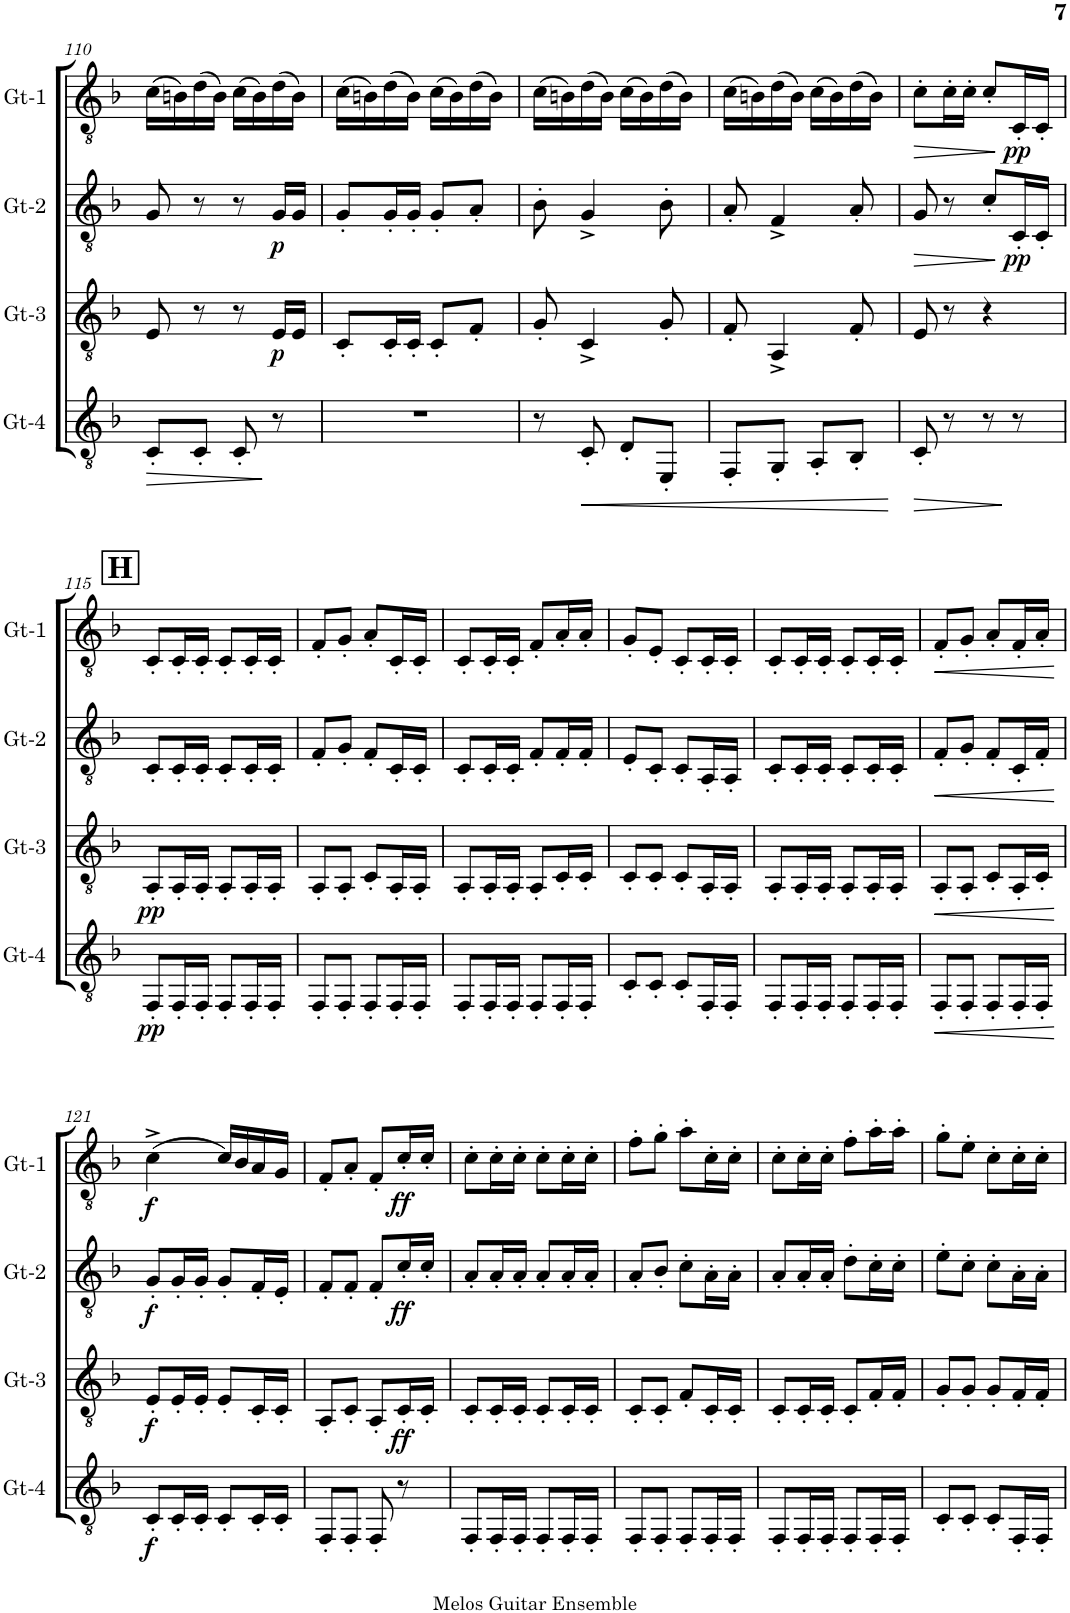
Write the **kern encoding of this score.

**kern	**dynam	**kern	**dynam	**kern	**dynam	**kern	**dynam
*part4	*part4	*part3	*part3	*part2	*part2	*part1	*part1
*staff4	*staff4	*staff3	*staff3	*staff2	*staff2	*staff1	*staff1
*I"Gt-4	*	*I"Gt-3	*	*I"Gt-2	*	*I"Gt-1	*
*I'Gt-4	*	*I'Gt-3	*	*I'Gt-2	*	*I'Gt-1	*
!!LO:PB:g=z
*clefGv2	*	*clefGv2	*	*clefGv2	*	*clefGv2	*
*k[b-]	*	*k[b-]	*	*k[b-]	*	*k[b-]	*
*M2/4	*	*M2/4	*	*M2/4	*	*M2/4	*
=110	=110	=110	=110	=110	=110	=110	=110
!	!LO:HP:b	!	!	!	!	!	!
8C'/L	>	8E/	.	8G/	.	(16c\LL	.
.	.	.	.	.	.	16Bn\)	.
8C'/J	.	8r	.	8r	.	(16d\	.
.	.	.	.	.	.	16B\JJ)	.
8C'/	.	8r	.	8r	.	(16c\LL	.
.	.	.	.	.	.	16B\)	.
!	!	!	!LO:DY:b	!	!LO:DY:b	!	!
8r	]	16E/LL	p	16G/LL	p	(16d\	.
.	.	16E/JJ	.	16G/JJ	.	16B\JJ)	.
=111	=111	=111	=111	=111	=111	=111	=111
2r	.	8C'/L	.	8G'/L	.	(16c\LL	.
.	.	.	.	.	.	16Bn\)	.
.	.	16C'/L	.	16G'/L	.	(16d\	.
.	.	16C'/JJ	.	16G'/JJ	.	16B\JJ)	.
.	.	8C'/L	.	8G'/L	.	(16c\LL	.
.	.	.	.	.	.	16B\)	.
.	.	8F'/J	.	8A'/J	.	(16d\	.
.	.	.	.	.	.	16B\JJ)	.
=112	=112	=112	=112	=112	=112	=112	=112
8r	.	8G'/	.	8B-'\	.	(16c\LL	.
.	.	.	.	.	.	16Bn\)	.
!	!LO:HP:b	!	!	!	!	!	!
8C'/	<	4C^/	.	4G^/	.	(16d\	.
.	.	.	.	.	.	16B\JJ)	.
8D'/L	.	.	.	.	.	(16c\LL	.
.	.	.	.	.	.	16B\)	.
8EE'/J	.	8G'/	.	8B-'\	.	(16d\	.
.	.	.	.	.	.	16B\JJ)	.
=113	=113	=113	=113	=113	=113	=113	=113
8FF'/L	.	8F'/	.	8A'/	.	(16c\LL	.
.	.	.	.	.	.	16Bn\)	.
8GG'/J	.	4AA^/	.	4F^/	.	(16d\	.
.	.	.	.	.	.	16B\JJ)	.
8AA'/L	.	.	.	.	.	(16c\LL	.
.	.	.	.	.	.	16B\)	.
8BB-'/J	.	8F'/	.	8A'/	.	(16d\	.
.	.	.	.	.	.	16B\JJ)	.
.	[	.	.	.	.	.	.
=114	=114	=114	=114	=114	=114	=114	=114
!	!LO:HP:b	!	!	!	!LO:HP:b	!	!LO:HP:b
8C'/	>	8E/	.	8G/	>	8c'\L	>
8r	.	8r	.	8r	.	16c'\L	.
.	.	.	.	.	.	16c'\JJ	.
8r	.	4r	.	8c'/L	.	8c'/L	.
!	!	!	!	!	!LO:DY:n=1:b	!	!LO:DY:n=1:b
8r	]	.	.	16C'/L	] pp	16C'/L	] pp
.	.	.	.	16C'/JJ	.	16C'/JJ	.
!!LO:LB:g=z
!!LO:REH:place=s1:a:B:cj:fs=14:t=H
=115	=115	=115	=115	=115	=115	=115	=115
!	!LO:DY:b	!	!LO:DY:b	!	!	!	!
8FF'/L	pp	8AA'/L	pp	8C'/L	.	8C'/L	.
16FF'/L	.	16AA'/L	.	16C'/L	.	16C'/L	.
16FF'/JJ	.	16AA'/JJ	.	16C'/JJ	.	16C'/JJ	.
8FF'/L	.	8AA'/L	.	8C'/L	.	8C'/L	.
16FF'/L	.	16AA'/L	.	16C'/L	.	16C'/L	.
16FF'/JJ	.	16AA'/JJ	.	16C'/JJ	.	16C'/JJ	.
=116	=116	=116	=116	=116	=116	=116	=116
8FF'/L	.	8AA'/L	.	8F'/L	.	8F'/L	.
8FF'/J	.	8AA'/J	.	8G'/J	.	8G'/J	.
8FF'/L	.	8C'/L	.	8F'/L	.	8A'/L	.
16FF'/L	.	16AA'/L	.	16C'/L	.	16C'/L	.
16FF'/JJ	.	16AA'/JJ	.	16C'/JJ	.	16C'/JJ	.
=117	=117	=117	=117	=117	=117	=117	=117
8FF'/L	.	8AA'/L	.	8C'/L	.	8C'/L	.
16FF'/L	.	16AA'/L	.	16C'/L	.	16C'/L	.
16FF'/JJ	.	16AA'/JJ	.	16C'/JJ	.	16C'/JJ	.
8FF'/L	.	8AA'/L	.	8F'/L	.	8F'/L	.
16FF'/L	.	16C'/L	.	16A'/L	.	16A'/L	.
16FF'/JJ	.	16C'/JJ	.	16F'/JJ	.	16A'/JJ	.
=118	=118	=118	=118	=118	=118	=118	=118
8C'/L	.	8C'/L	.	8E'/L	.	8G'/L	.
8C'/J	.	8C'/J	.	8C'/J	.	8E'/J	.
8C'/L	.	8C'/L	.	8C'/L	.	8C'/L	.
16FF'/L	.	16AA'/L	.	16AA'/L	.	16C'/L	.
16FF'/JJ	.	16AA'/JJ	.	16AA'/JJ	.	16C'/JJ	.
=119	=119	=119	=119	=119	=119	=119	=119
8FF'/L	.	8AA'/L	.	8C'/L	.	8C'/L	.
16FF'/L	.	16AA'/L	.	16C'/L	.	16C'/L	.
16FF'/JJ	.	16AA'/JJ	.	16C'/JJ	.	16C'/JJ	.
8FF'/L	.	8AA'/L	.	8C'/L	.	8C'/L	.
16FF'/L	.	16AA'/L	.	16C'/L	.	16C'/L	.
16FF'/JJ	.	16AA'/JJ	.	16C'/JJ	.	16C'/JJ	.
=120	=120	=120	=120	=120	=120	=120	=120
!	!LO:HP:b	!	!LO:HP:b	!	!LO:HP:b	!	!LO:HP:b
8FF'/L	<	8AA'/L	<	8F'/L	<	8F'/L	<
8FF'/J	.	8AA'/J	.	8G'/J	.	8G'/J	.
8FF'/L	.	8C'/L	.	8F'/L	.	8A'/L	.
16FF'/L	.	16AA'/L	.	16C'/L	.	16F'/L	.
16FF'/JJ	.	16C'/JJ	.	16F'/JJ	.	16A'/JJ	.
.	[	.	[	.	[	.	[
!!LO:LB:g=z
=121	=121	=121	=121	=121	=121	=121	=121
!	!LO:DY:b	!	!LO:DY:b	!	!LO:DY:b	!	!LO:DY:b
8C'/L	f	8E'/L	f	8G'/L	f	(4c^\	f
16C'/L	.	16E'/L	.	16G'/L	.	.	.
16C'/JJ	.	16E'/JJ	.	16G'/JJ	.	.	.
8C'/L	.	8E'/L	.	8G'/L	.	16c/LL)	.
.	.	.	.	.	.	16B-/	.
16C'/L	.	16C'/L	.	16F'/L	.	16A/	.
16C'/JJ	.	16C'/JJ	.	16E'/JJ	.	16G/JJ	.
=122	=122	=122	=122	=122	=122	=122	=122
8FF'/L	.	8AA'/L	.	8F'/L	.	8F'/L	.
8FF'/J	.	8C'/J	.	8F'/J	.	8A'/J	.
8FF'/	.	8AA'/L	.	8F'/L	.	8F'/L	.
!	!	!	!LO:DY:b	!	!LO:DY:b	!	!LO:DY:b
8r	.	16C'/L	ff	16c'/L	ff	16c'/L	ff
.	.	16C'/JJ	.	16c'/JJ	.	16c'/JJ	.
=123	=123	=123	=123	=123	=123	=123	=123
8FF'/L	.	8C'/L	.	8A'/L	.	8c'\L	.
16FF'/L	.	16C'/L	.	16A'/L	.	16c'\L	.
16FF'/JJ	.	16C'/JJ	.	16A'/JJ	.	16c'\JJ	.
8FF'/L	.	8C'/L	.	8A'/L	.	8c'\L	.
16FF'/L	.	16C'/L	.	16A'/L	.	16c'\L	.
16FF'/JJ	.	16C'/JJ	.	16A'/JJ	.	16c'\JJ	.
=124	=124	=124	=124	=124	=124	=124	=124
8FF'/L	.	8C'/L	.	8A'/L	.	8f'\L	.
8FF'/J	.	8C'/J	.	8B-'/J	.	8g'\J	.
8FF'/L	.	8F'/L	.	8c'\L	.	8a'\L	.
16FF'/L	.	16C'/L	.	16A'\L	.	16c'\L	.
16FF'/JJ	.	16C'/JJ	.	16A'\JJ	.	16c'\JJ	.
=125	=125	=125	=125	=125	=125	=125	=125
8FF'/L	.	8C'/L	.	8A'/L	.	8c'\L	.
16FF'/L	.	16C'/L	.	16A'/L	.	16c'\L	.
16FF'/JJ	.	16C'/JJ	.	16A'/JJ	.	16c'\JJ	.
8FF'/L	.	8C'/L	.	8d'\L	.	8f'\L	.
16FF'/L	.	16F'/L	.	16c'\L	.	16a'\L	.
16FF'/JJ	.	16F'/JJ	.	16c'\JJ	.	16a'\JJ	.
=126	=126	=126	=126	=126	=126	=126	=126
8C'/L	.	8G'/L	.	8e'\L	.	8g'\L	.
8C'/J	.	8G'/J	.	8c'\J	.	8e'\J	.
8C'/L	.	8G'/L	.	8c'\L	.	8c'\L	.
16FF'/L	.	16F'/L	.	16A'\L	.	16c'\L	.
16FF'/JJ	.	16F'/JJ	.	16A'\JJ	.	16c'\JJ	.
=	=	=	=	=	=	=	=
*-	*-	*-	*-	*-	*-	*-	*-
